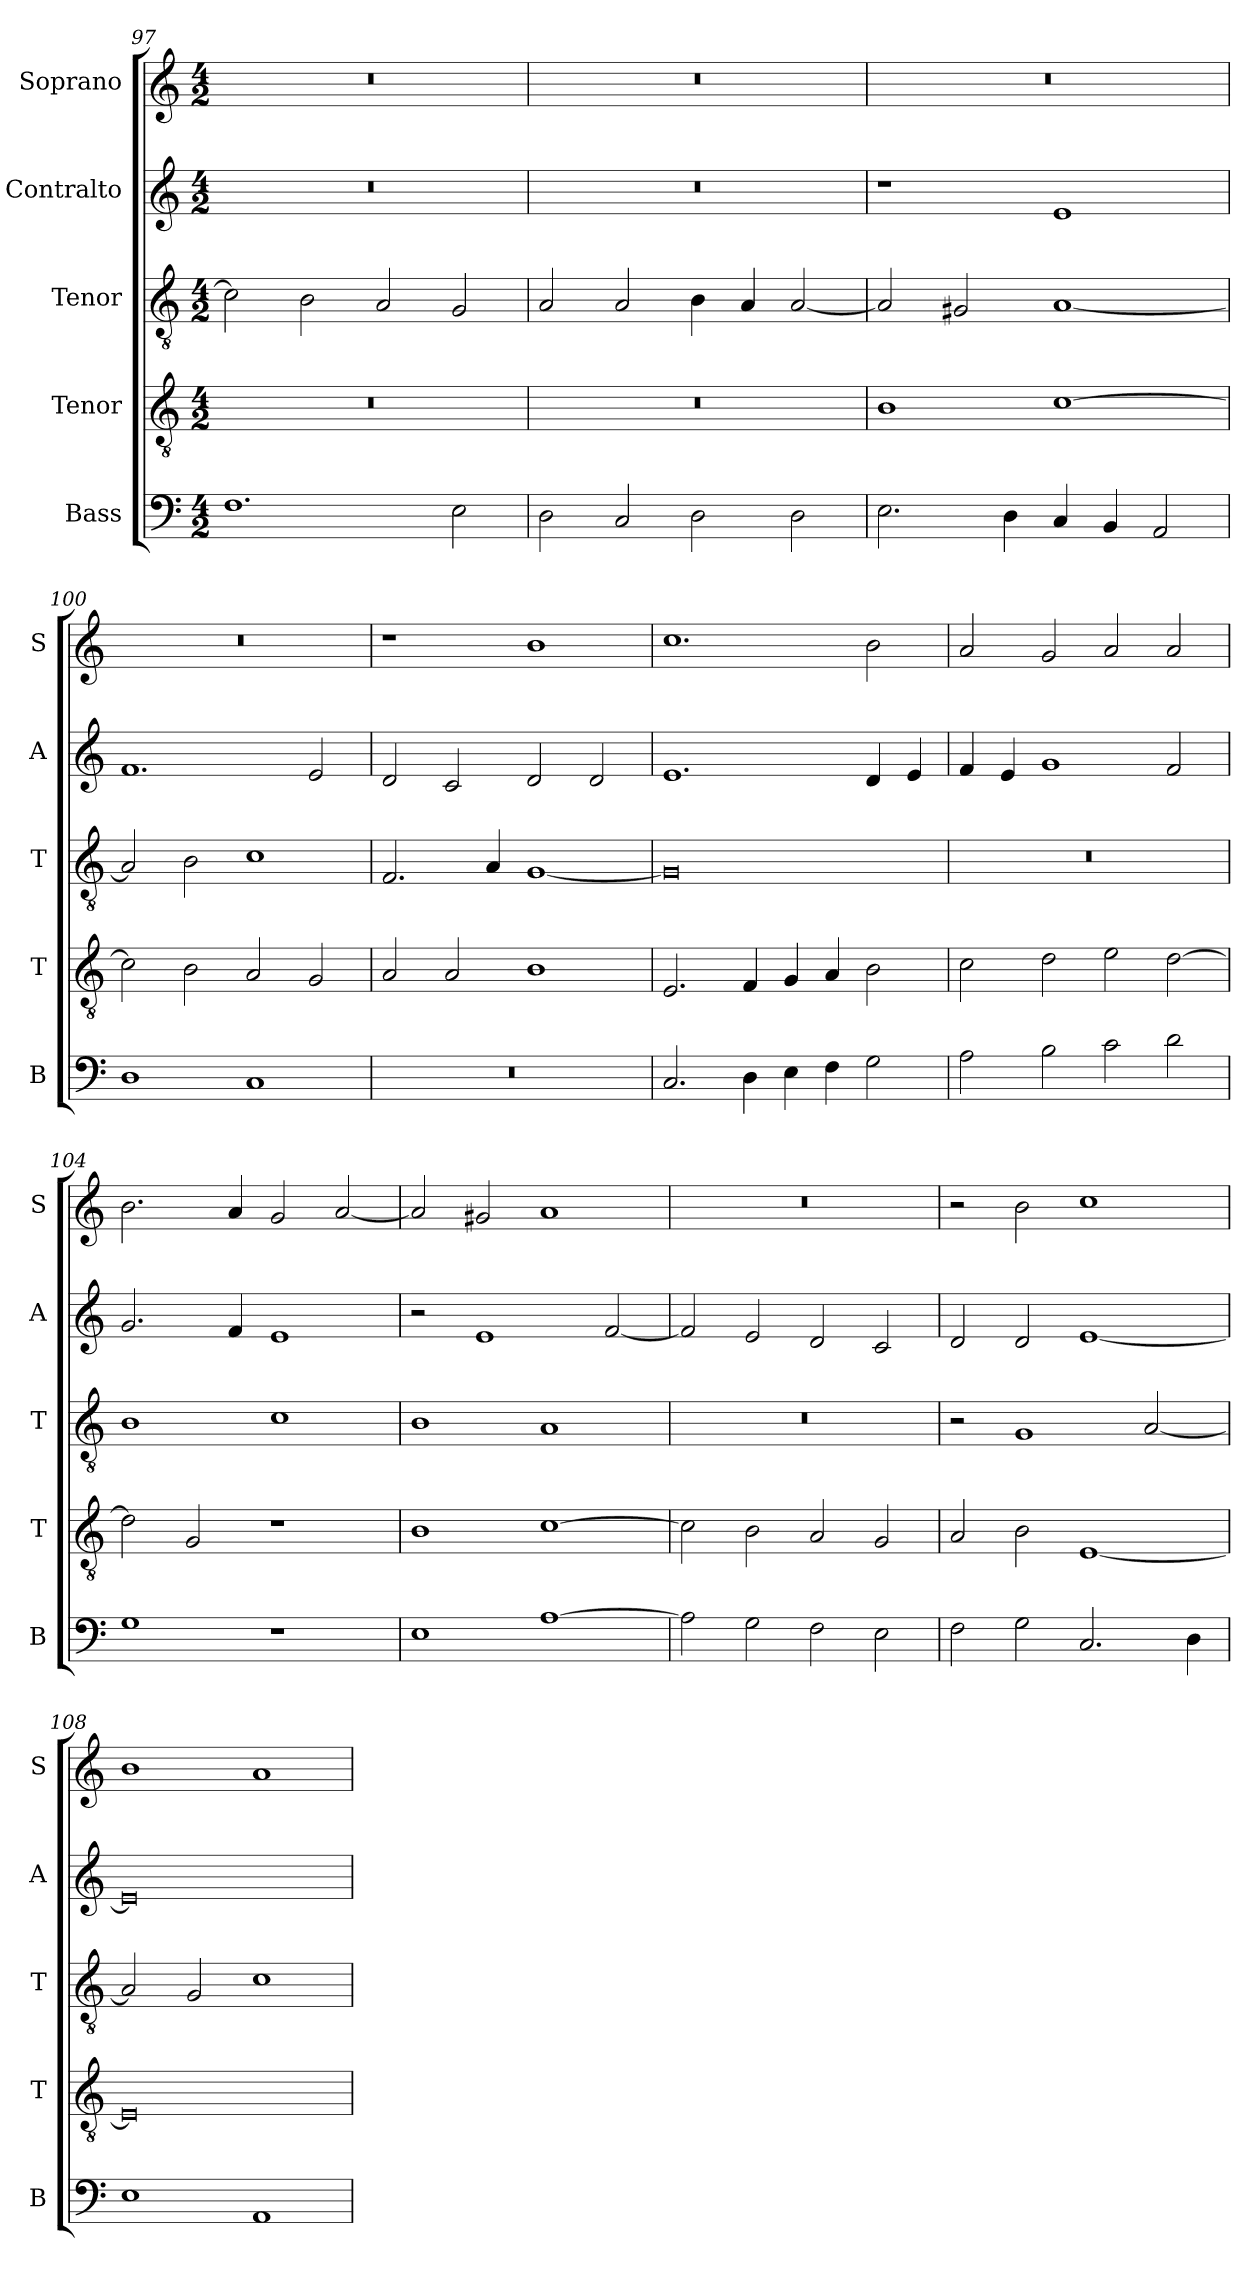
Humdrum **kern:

**kern	**kern	**kern	**kern	**kern
*part5	*part4	*part3	*part2	*part1
*staff5	*staff4	*staff3	*staff2	*staff1
*I"Bass	*I"Tenor	*I"Tenor	*I"Contralto	*I"Soprano
*I'B	*I'T	*I'T	*I'A	*I'S
*clefF4	*clefGv2	*clefGv2	*clefG2	*clefG2
*k[]	*k[]	*k[]	*k[]	*k[]
*E:phr	*E:phr	*E:phr	*E:phr	*E:phr
*M4/2	*M4/2	*M4/2	*M4/2	*M4/2
=97	=97	=97	=97	=97
1.F	0r	2c]	0r	0r
.	.	2B	.	.
.	.	2A	.	.
2E	.	2G	.	.
=98	=98	=98	=98	=98
2D	0r	2A	0r	0r
2C	.	2A	.	.
2D	.	4B	.	.
.	.	4A	.	.
2D	.	[2A	.	.
=99	=99	=99	=99	=99
2.E	1B	2A]	1r	0r
.	.	2G#X	.	.
4D	.	.	.	.
4C	[1c	[1A	1e	.
4BB	.	.	.	.
2AA	.	.	.	.
=100	=100	=100	=100	=100
1D	2c]	2A]	1.f	0r
.	2B	2B	.	.
1C	2A	1c	.	.
.	2G	.	2e	.
=101	=101	=101	=101	=101
0r	2A	2.F	2d	1r
.	2A	.	2c	.
.	.	4A	.	.
.	1B	[1G	2d	1b
.	.	.	2d	.
=102	=102	=102	=102	=102
2.C	2.E	0G]	1.e	1.cc
4D	4F	.	.	.
4E	4G	.	.	.
4F	4A	.	.	.
2G	2B	.	4d	2b
.	.	.	4e	.
=103	=103	=103	=103	=103
2A	2c	0r	4f	2a
.	.	.	4e	.
2B	2d	.	1g	2g
2c	2e	.	.	2a
2d	[2d	.	2f	2a
=104	=104	=104	=104	=104
1G	2d]	1B	2.g	2.b
.	2G	.	.	.
.	.	.	4f	4a
1r	1r	1c	1e	2g
.	.	.	.	[2a
=105	=105	=105	=105	=105
1E	1B	1B	2r	2a]
.	.	.	1e	2g#X
[1A	[1c	1A	.	1a
.	.	.	[2f	.
=106	=106	=106	=106	=106
2A]	2c]	0r	2f]	0r
2G	2B	.	2e	.
2F	2A	.	2d	.
2E	2G	.	2c	.
=107	=107	=107	=107	=107
2F	2A	2r	2d	2r
2G	2B	1G	2d	2b
2.C	[1E	.	[1e	1cc
.	.	[2A	.	.
4D	.	.	.	.
=108	=108	=108	=108	=108
1E	0E]	2A]	0e]	1b
.	.	2G	.	.
1AA	.	1c	.	1a
=	=	=	=	=
*-	*-	*-	*-	*-
